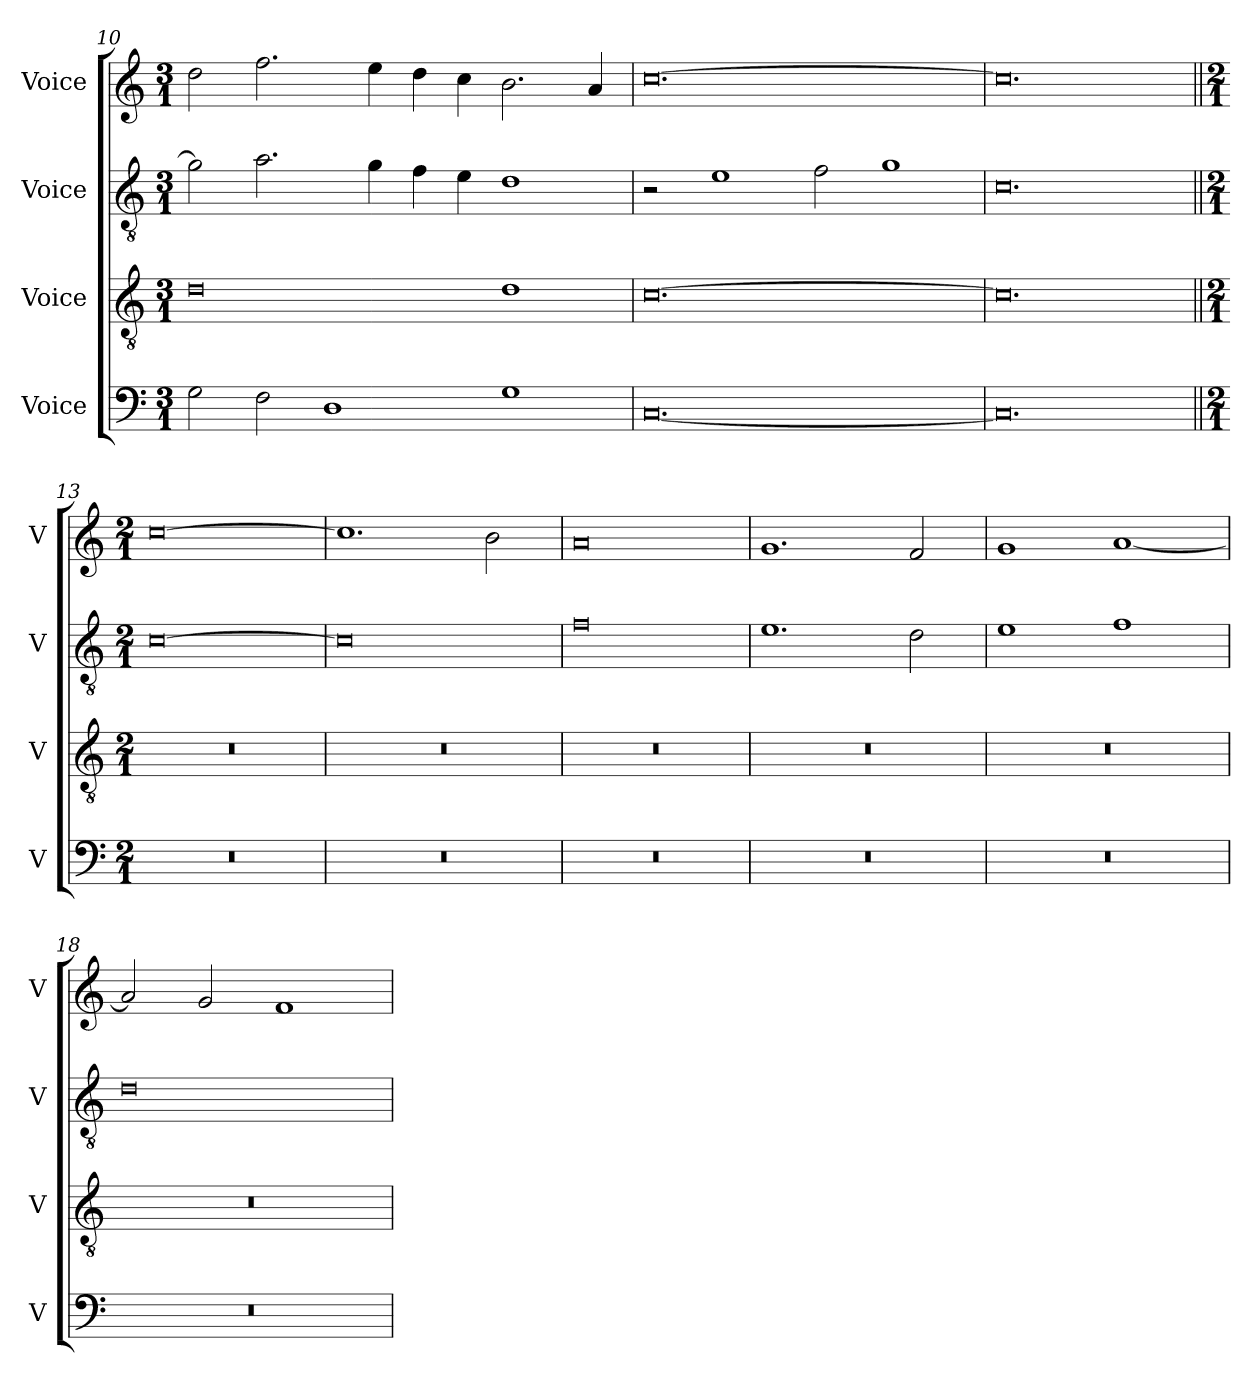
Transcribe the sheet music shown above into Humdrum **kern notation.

**kern	**kern	**kern	**kern
*part4	*part3	*part2	*part1
*staff4	*staff3	*staff2	*staff1
*I"Voice	*I"Voice	*I"Voice	*I"Voice
*I'V	*I'V	*I'V	*I'V
!!LO:PB:g=z
*clefF4	*clefGv2	*clefGv2	*clefG2
*k[]	*k[]	*k[]	*k[]
*M3/1	*M3/1	*M3/1	*M3/1
=10	=10	=10	=10
2G\	0d	2g\]	2dd\
2F\	.	2.a\	2.ff\
1D	.	.	.
.	.	4g\	4ee\
.	.	4f\	4dd\
.	.	4e\	4cc\
1G	1d	1d	2.b\
.	.	.	4a/
=11	=11	=11	=11
[0.C	[0.c	2r	[0.cc
.	.	1e	.
.	.	2f\	.
.	.	1g	.
=12	=12	=12	=12
0.C]	0.c]	0.c	0.cc]
!!LO:LB:g=z
=13||	=13||	=13||	=13||
*M2/1	*M2/1	*M2/1	*M2/1
0r	0r	[0c	[0cc
=14	=14	=14	=14
0r	0r	0c]	1.cc]
.	.	.	2b\
=15	=15	=15	=15
0r	0r	0f	0a
=16	=16	=16	=16
0r	0r	1.e	1.g
.	.	2d\	2f/
=17	=17	=17	=17
0r	0r	1e	1g
.	.	1f	[1a
!!LO:LB:g=z
=18	=18	=18	=18
0r	0r	0d	2a/]
.	.	.	2g/
.	.	.	1f
=	=	=	=
*-	*-	*-	*-
